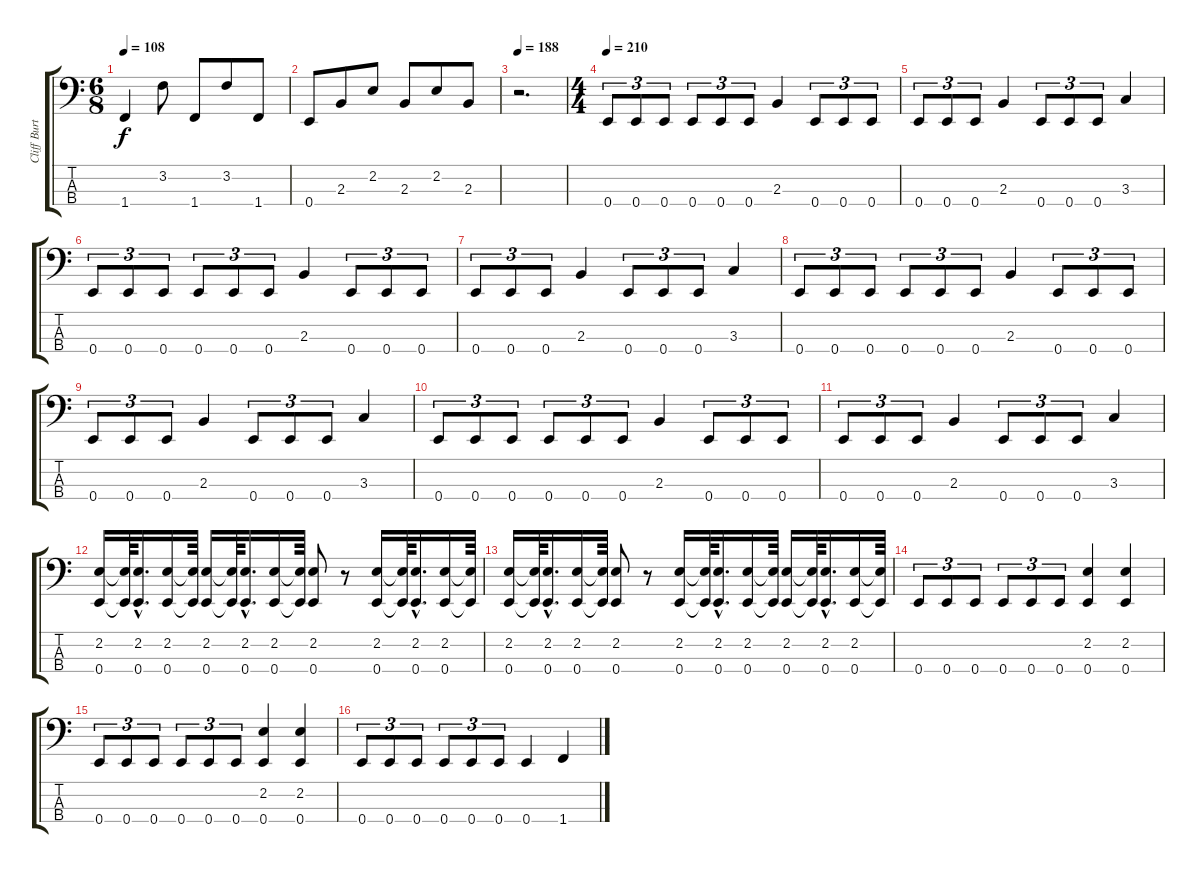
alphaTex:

\track ("Cliff Burton (Bass)" "Cliff Burt") {instrument electricbasspick}
\staff {score tabs}
\tuning (G2 D2 A1 E1) {hide}
\ts (6 8)
\tempo 108
\clef f4
\ks c
1.4.4{dy f} 3.2.8 1.4.8 3.2.8 1.4.8 |
0.4.8 2.3.8 2.2.8 2.3.8 2.2.8 2.3.8 |
\tempo 188
r.2{d} |
\ts (4 4)
\tempo 210
0.4.8{tu (3 2)} 0.4.8{tu (3 2)} 0.4.8{tu (3 2)} 0.4.8{tu (3 2)} 0.4.8{tu (3 2)} 0.4.8{tu (3 2)} 2.3.4 0.4.8{tu (3 2)} 0.4.8{tu (3 2)} 0.4.8{tu (3 2)} |
0.4.8{tu (3 2)} 0.4.8{tu (3 2)} 0.4.8{tu (3 2)} 2.3.4 0.4.8{tu (3 2)} 0.4.8{tu (3 2)} 0.4.8{tu (3 2)} 3.3.4 |
0.4.8{tu (3 2)} 0.4.8{tu (3 2)} 0.4.8{tu (3 2)} 0.4.8{tu (3 2)} 0.4.8{tu (3 2)} 0.4.8{tu (3 2)} 2.3.4 0.4.8{tu (3 2)} 0.4.8{tu (3 2)} 0.4.8{tu (3 2)} |
0.4.8{tu (3 2)} 0.4.8{tu (3 2)} 0.4.8{tu (3 2)} 2.3.4 0.4.8{tu (3 2)} 0.4.8{tu (3 2)} 0.4.8{tu (3 2)} 3.3.4 |
0.4.8{tu (3 2)} 0.4.8{tu (3 2)} 0.4.8{tu (3 2)} 0.4.8{tu (3 2)} 0.4.8{tu (3 2)} 0.4.8{tu (3 2)} 2.3.4 0.4.8{tu (3 2)} 0.4.8{tu (3 2)} 0.4.8{tu (3 2)} |
0.4.8{tu (3 2)} 0.4.8{tu (3 2)} 0.4.8{tu (3 2)} 2.3.4 0.4.8{tu (3 2)} 0.4.8{tu (3 2)} 0.4.8{tu (3 2)} 3.3.4 |
0.4.8{tu (3 2)} 0.4.8{tu (3 2)} 0.4.8{tu (3 2)} 0.4.8{tu (3 2)} 0.4.8{tu (3 2)} 0.4.8{tu (3 2)} 2.3.4 0.4.8{tu (3 2)} 0.4.8{tu (3 2)} 0.4.8{tu (3 2)} |
0.4.8{tu (3 2)} 0.4.8{tu (3 2)} 0.4.8{tu (3 2)} 2.3.4 0.4.8{tu (3 2)} 0.4.8{tu (3 2)} 0.4.8{tu (3 2)} 3.3.4 |
(2.2 0.4).16 (2.2{t} 0.4{t}).64 (2.2{hac} 0.4{hac}).16{d} (2.2 0.4).16 (2.2{t} 0.4{t}).64 (2.2 0.4).16 (2.2{t} 0.4{t}).64 (2.2{hac} 0.4{hac}).16{d} (2.2 0.4).16 (2.2{t} 0.4{t}).64 (2.2 0.4).8 r.8 (2.2 0.4).16 (2.2{t} 0.4{t}).64 (2.2{hac} 0.4{hac}).16{d} (2.2 0.4).16 (2.2{t} 0.4{t}).64 |
(2.2 0.4).16 (2.2{t} 0.4{t}).64 (2.2{hac} 0.4{hac}).16{d} (2.2 0.4).16 (2.2{t} 0.4{t}).64 (2.2 0.4).8 r.8 (2.2 0.4).16 (2.2{t} 0.4{t}).64 (2.2{hac} 0.4{hac}).16{d} (2.2 0.4).16 (2.2{t} 0.4{t}).64 (2.2 0.4).16 (2.2{t} 0.4{t}).64 (2.2{hac} 0.4{hac}).16{d} (2.2 0.4).16 (2.2{t} 0.4{t}).64 |
0.4.8{tu (3 2)} 0.4.8{tu (3 2)} 0.4.8{tu (3 2)} 0.4.8{tu (3 2)} 0.4.8{tu (3 2)} 0.4.8{tu (3 2)} (2.2 0.4).4 (2.2 0.4).4 |
0.4.8{tu (3 2)} 0.4.8{tu (3 2)} 0.4.8{tu (3 2)} 0.4.8{tu (3 2)} 0.4.8{tu (3 2)} 0.4.8{tu (3 2)} (2.2 0.4).4 (2.2 0.4).4 |
0.4.8{tu (3 2)} 0.4.8{tu (3 2)} 0.4.8{tu (3 2)} 0.4.8{tu (3 2)} 0.4.8{tu (3 2)} 0.4.8{tu (3 2)} 0.4.4 1.4.4
